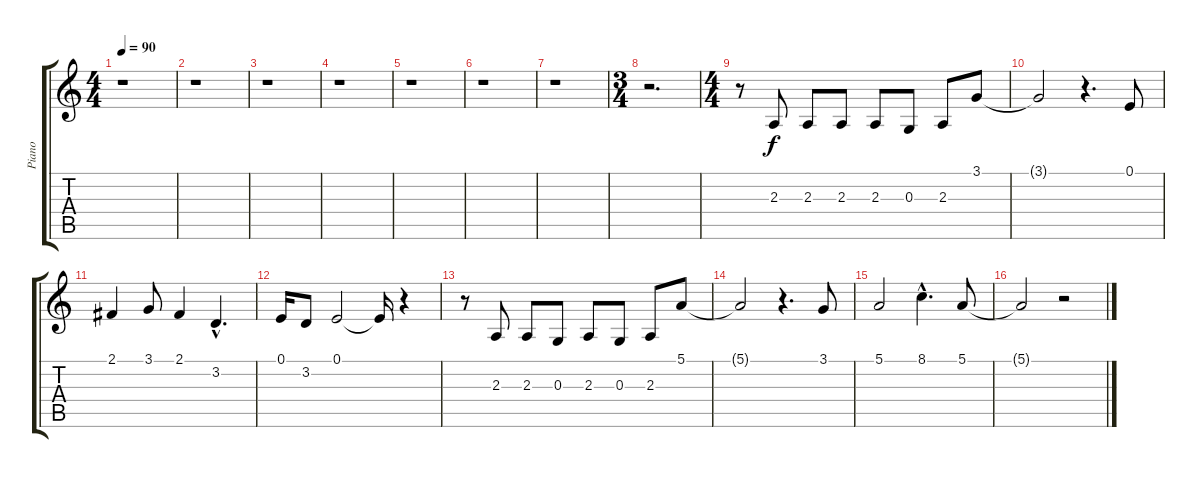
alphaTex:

\track ("Piano" "Piano") {instrument electricpiano2}
\staff {score tabs}
\tuning (E4 B3 G3 D3 A2 E2) {hide}
\ts (4 4)
\tempo 90
\clef g2
\ks c
r.1{dy f} |
r.1 |
r.1 |
r.1 |
r.1 |
r.1 |
r.1 |
\ts (3 4)
r.2{d} |
\ts (4 4)
r.8 2.3.8 2.3.8 2.3.8 2.3.8 0.3.8 2.3.8 3.1.8 |
3.1{t}.2 r.4{d} 0.1.8 |
2.1.4 3.1.8 2.1.4 3.2{hac}.4{d} |
0.1.16 3.2.8 0.1.2 0.1{t}.16 r.4 |
r.8 2.3.8 2.3.8 0.3.8 2.3.8 0.3.8 2.3.8 5.1.8 |
5.1{t}.2 r.4{d} 3.1.8 |
5.1.2 8.1{hac}.4{d} 5.1.8 |
5.1{t}.2 r.2
